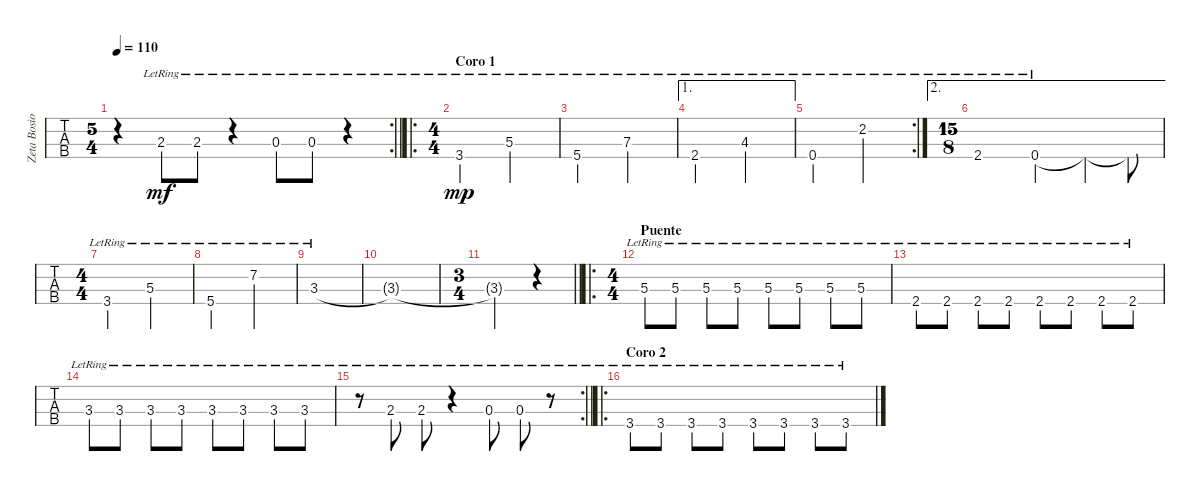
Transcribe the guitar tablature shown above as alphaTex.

\track ("Zeta Bosio Bajo" "Zeta Bosio") {instrument electricbasspick}
\staff {tabs}
\tuning (G2 D2 A1 E1) {hide}
\rc 2
\ts (5 4)
\tempo 110
\clef f4
\barLineRight lightlight
\ks c
r.4{dy mf} 2.3{lr}.8 2.3{lr}.8 r.4 0.3{lr}.8 0.3{lr}.8 r.4 |
\ro
\ts (4 4)
\section ("" "Coro 1")
3.4{lr}.2{dy mp} 5.3{lr}.2 |
5.4{lr}.2 7.3{lr}.2 |
\ae 1
2.4{lr}.2 4.3{lr}.2 |
\rc 2
0.4{lr}.2 2.2{lr}.2 |
\ae 2
\ts (15 8)
2.4{lr}.1 0.4{lr}.2 0.4{t}.4 0.4{t}.8 |
\ts (4 4)
3.4{lr}.2 5.3{lr}.2 |
5.4{lr}.2 7.2{lr}.2 |
3.3{lr}.1 |
3.3{t}.1 |
\ts (3 4)
\barLineRight lightlight
3.3{t}.2 r.4 |
\ro
\ts (4 4)
\section ("" "Puente")
5.3{lr}.8 5.3{lr}.8 5.3{lr}.8 5.3{lr}.8 5.3{lr}.8 5.3{lr}.8 5.3{lr}.8 5.3{lr}.8 |
2.4{lr}.8 2.4{lr}.8 2.4{lr}.8 2.4{lr}.8 2.4{lr}.8 2.4{lr}.8 2.4{lr}.8 2.4{lr}.8 |
3.3{lr}.8 3.3{lr}.8 3.3{lr}.8 3.3{lr}.8 3.3{lr}.8 3.3{lr}.8 3.3{lr}.8 3.3{lr}.8 |
\rc 2
\barLineRight lightlight
r.8 2.3{lr}.8 2.3{lr}.8 r.4 0.3{lr}.8 0.3{lr}.8 r.8 |
\ro
\section ("" "Coro 2")
3.4{lr}.8 3.4{lr}.8 3.4{lr}.8 3.4{lr}.8 3.4{lr}.8 3.4{lr}.8 3.4{lr}.8 3.4{lr}.8
